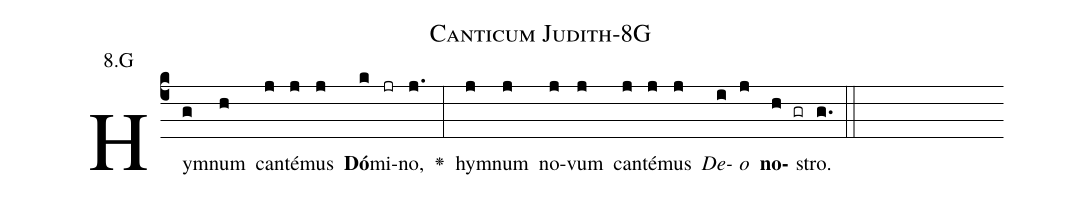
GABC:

name: Canticum Judith-8G;
annotation: 8.G;
%%
(c4)Hym(g)num(h) can(j)té(j)mus(j) <b>Dó</b>(k)mi(jr)no,(j.) <v>\greheightstar</v>(:) hym(j)num(j) no(j)vum(j) can(j)té(j)mus(j) <i>De</i>(i)<i>o</i>(j) <b>no</b>(h gr)stro.(g.) (::)


%E(j) u(j) o(i) u(j) a(h) e.(g.) (::)
